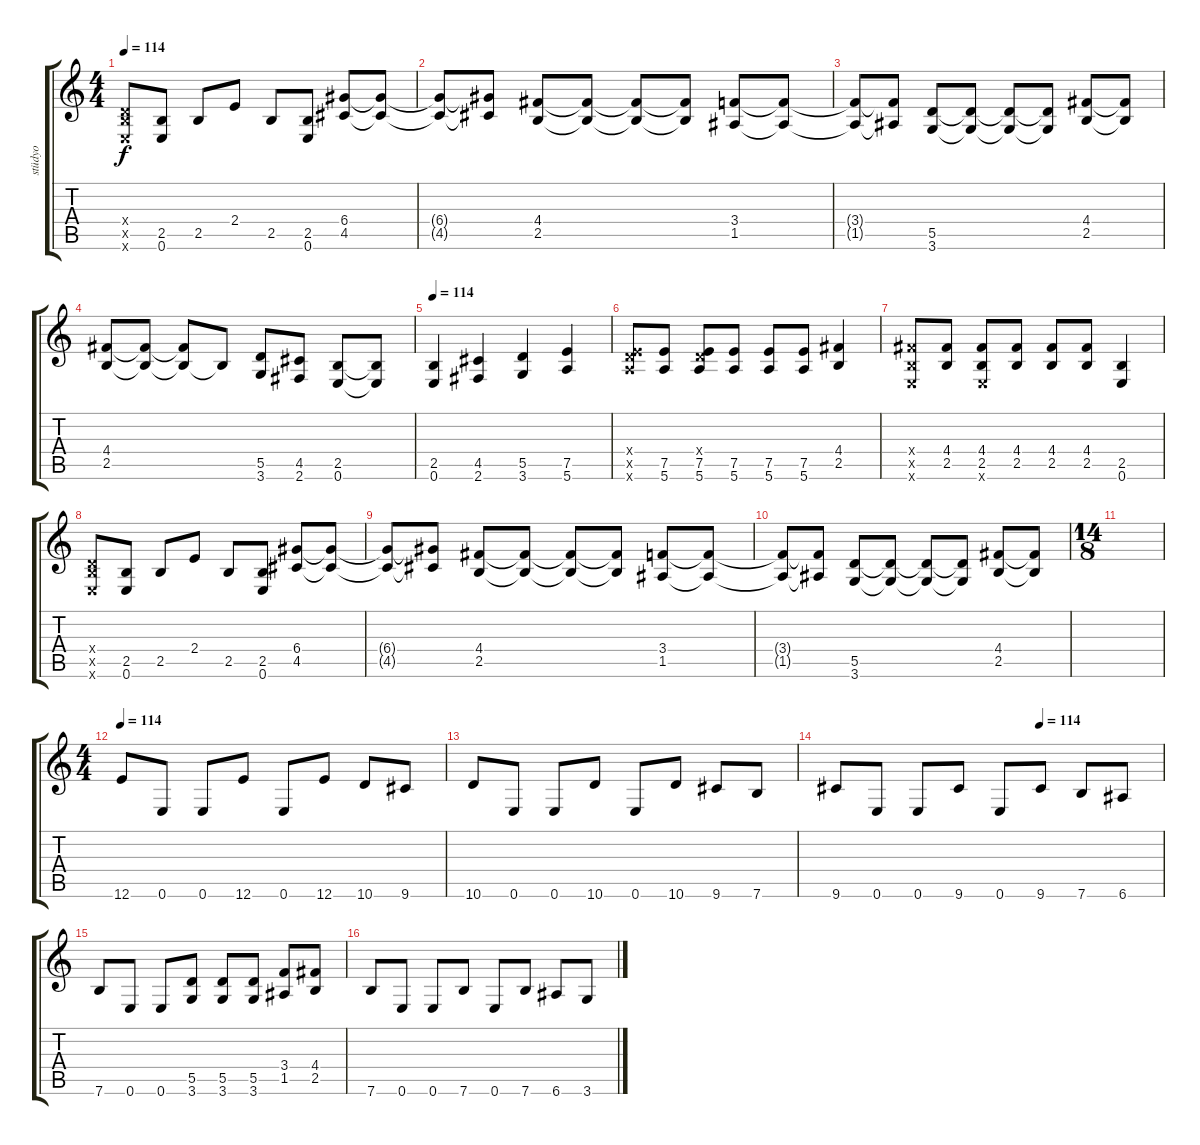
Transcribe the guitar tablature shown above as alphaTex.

\track ("stüdyo" "stüdyo") {instrument electricguitarclean}
\staff {score tabs}
\tuning (E4 B3 G3 D3 A2 E2) {hide}
\ts (4 4)
\tempo 114
\clef g2
\ks c
(0.4{x} 2.5{x} 0.6{x}).8{dy f} (2.5 0.6).8 2.5.8 2.4.8 2.5.8 (2.5 0.6).8 (6.4 4.5).8{volume 14 instrument overdrivenguitar} (6.4{t} 4.5{t}).8 |
(6.4{t} 4.5{t}).8 (6.4{t} 4.5{t}).8 (4.4 2.5).8 (4.4{t} 2.5{t}).8 (4.4{t} 2.5{t}).8 (4.4{t} 2.5{t}).8 (3.4 1.5).8 (3.4{t} 1.5{t}).8 |
(3.4{t} 1.5{t}).8 (3.4{t} 1.5{t}).8 (5.5 3.6).8 (5.5{t} 3.6{t}).8 (5.5{t} 3.6{t}).8 (5.5{t} 3.6{t}).8 (4.4 2.5).8 (4.4{t} 2.5{t}).8 |
(4.4 2.5).8 (4.4{t} 2.5{t}).8 (4.4{t} 2.5{t}).8 2.5{t}.8 (5.5 3.6).8 (4.5 2.6).8 (2.5 0.6).8 (2.5{t} 0.6{t}).8 |
\tempo 114
(2.5 0.6).4{volume 10 instrument electricguitarclean} (4.5 2.6).4 (5.5 3.6).4 (7.5 5.6).4 |
(0.4{x} 7.5{x} 5.6{x}).8 (7.5 5.6).8 (0.4{x} 7.5 5.6).8 (7.5 5.6).8 (7.5 5.6).8 (7.5 5.6).8 (4.4 2.5).4 |
(4.4{x} 2.5{x} 0.6{x}).8 (4.4 2.5).8 (4.4 2.5 0.6{x}).8 (4.4 2.5).8 (4.4 2.5).8 (4.4 2.5).8 (2.5 0.6).4{volume 14} |
(0.4{x} 2.5{x} 0.6{x}).8 (2.5 0.6).8 2.5.8 2.4.8 2.5.8 (2.5 0.6).8 (6.4 4.5).8{volume 14 instrument overdrivenguitar} (6.4{t} 4.5{t}).8 |
(6.4{t} 4.5{t}).8 (6.4{t} 4.5{t}).8 (4.4 2.5).8 (4.4{t} 2.5{t}).8 (4.4{t} 2.5{t}).8 (4.4{t} 2.5{t}).8 (3.4 1.5).8 (3.4{t} 1.5{t}).8 |
(3.4{t} 1.5{t}).8 (3.4{t} 1.5{t}).8 (5.5 3.6).8 (5.5{t} 3.6{t}).8 (5.5{t} 3.6{t}).8 (5.5{t} 3.6{t}).8 (4.4 2.5).8 (4.4{t} 2.5{t}).8 |
\ts (14 8)
|
\ts (4 4)
\tempo 114
12.6.8{volume 8 instrument electricguitarjazz} 0.6.8 0.6.8 12.6.8 0.6.8 12.6.8 10.6.8 9.6.8 |
10.6.8 0.6.8 0.6.8 10.6.8 0.6.8 10.6.8 9.6.8 7.6.8 |
\tempo (114 0.625)
9.6.8 0.6.8 0.6.8 9.6.8 0.6.8 9.6.8 7.6.8 6.6.8 |
7.6.8 0.6.8 0.6.8 (5.5 3.6).8 (5.5 3.6).8 (5.5 3.6).8 (3.4 1.5).8 (4.4 2.5).8 |
7.6.8 0.6.8 0.6.8 7.6.8 0.6.8 7.6.8 6.6.8 3.6.8
